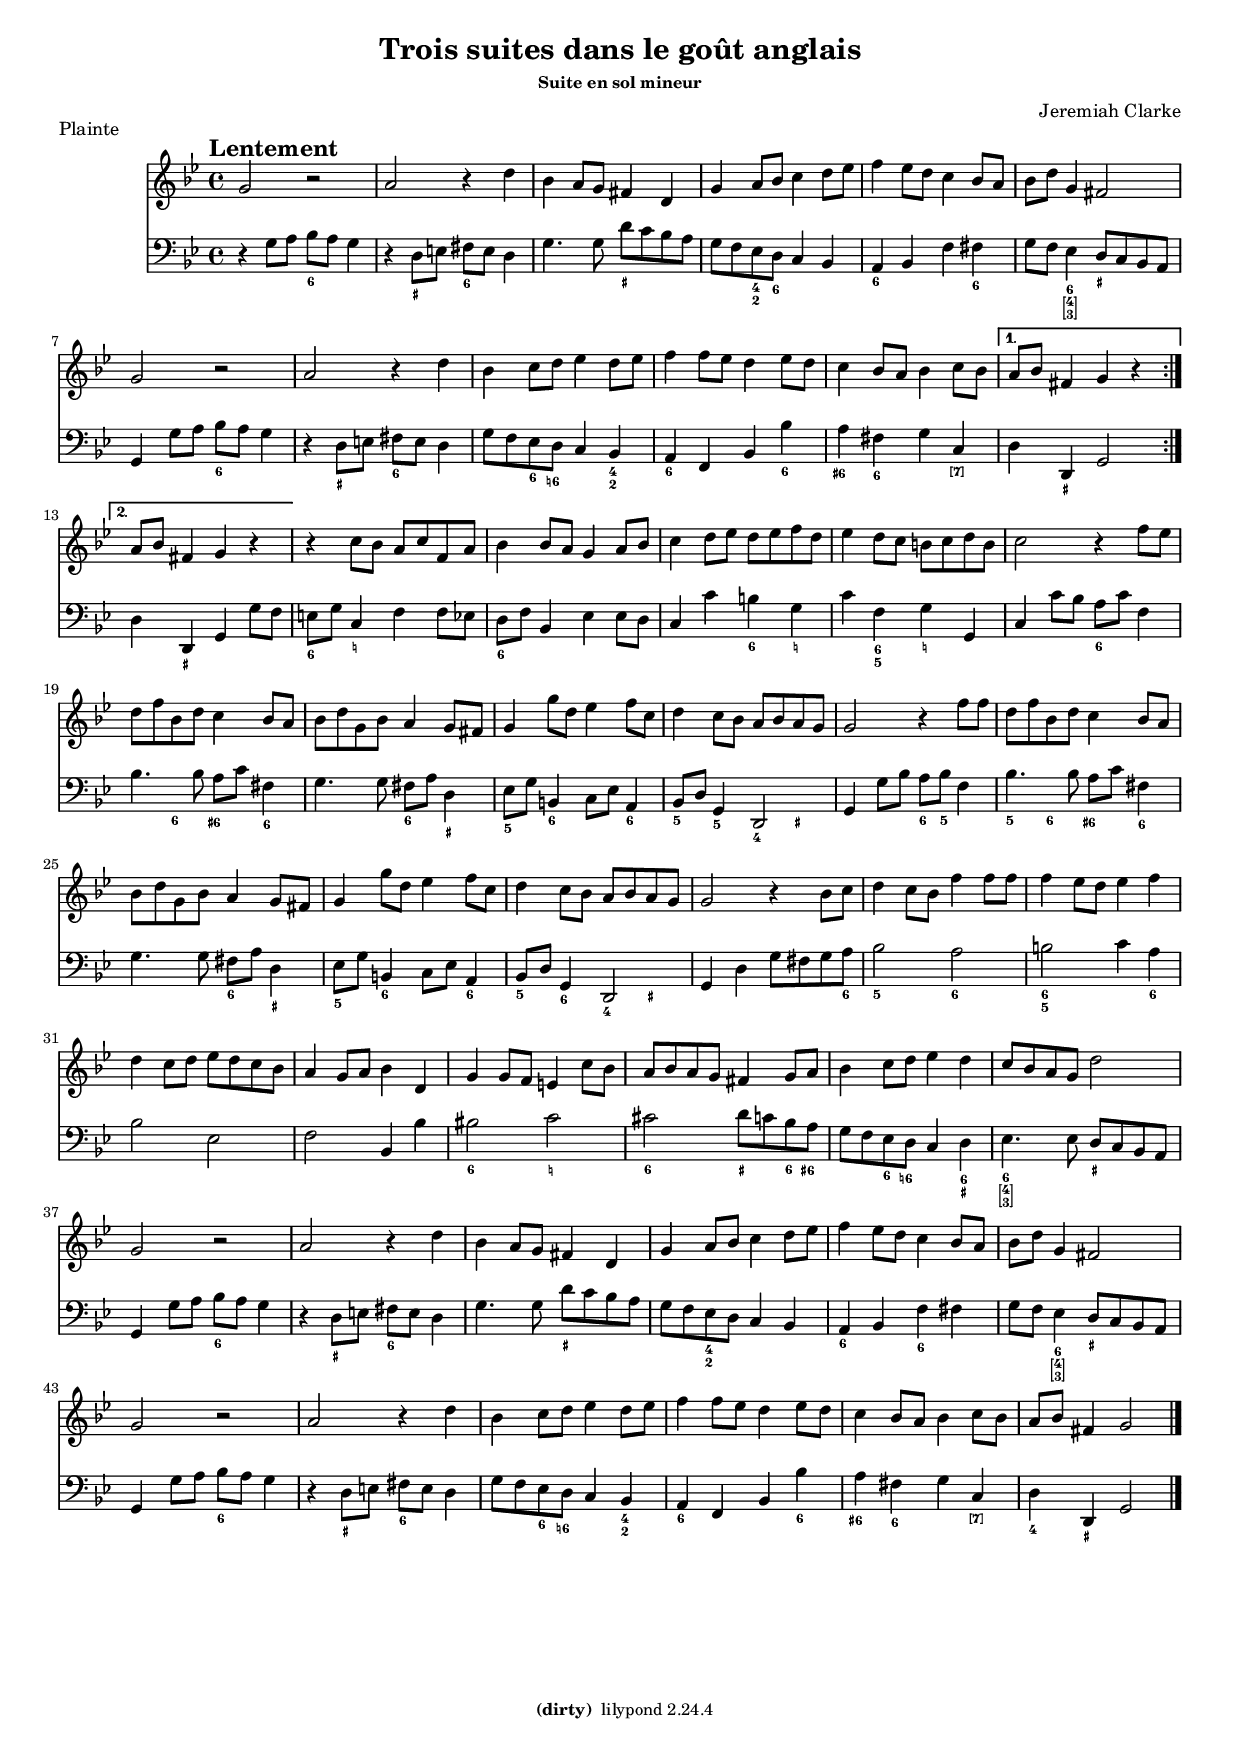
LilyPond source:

\version "2.12.3"

\include "../tagline.ily"

\header {
  title = "Trois suites dans le goût anglais"
  %subtitle = "pour flute à bec soprano ou ténor et basse continue"
  subsubtitle = "Suite en sol mineur"
  composer = "Jeremiah Clarke"
  piece = "Plainte"
}

\paper {
  #(set-paper-size "a4")
  %annotate-spacing = ##t
  between-system-padding = #0.1
  oddFooterMarkup = \gitTagline
  evenFooterMarkup = \gitTagline
}

tempoMark = {
  \once \override Score.RehearsalMark #'self-alignment-X = #LEFT
  \once \override Score.RehearsalMark #'break-align-symbols = #'(time-signature key-signature)
  \once \override Staff.TimeSignature #'break-align-anchor-alignment = #LEFT
  \mark \markup \bold "Lentement"
}

global = {
  \tempoMark
  \key g \minor
  \time 4/4
}

sopranoRecorder = \relative c'' {
  \global
  \transposition c''
  
  \repeat volta 2 {
    g2 r
    a2 r4 d
    bes a8 g fis4 d
    g a8 bes c4 d8 ees
    %\break
    
    f4 ees8 d c4 bes8 a
    bes d g,4 fis2
    g r
    a r4 d
    bes c8 d ees4 d8 ees
    %\break
    
    f4 f8 ees d4 ees8 d
    c4 bes8 a bes4 c8 bes
  }
  \alternative {
    { a8 bes fis4 g r }
    { a8 bes fis4 g r }
  }
  r c8 bes a c f, a
  %\break
  
  bes4 bes8 a g4 a8 bes
  c4 d8 ees d ees f d
  ees4 d8 c b c d b
  c2 r4 f8 ees
  %\break
  
  d f bes, d c4 bes8 a
  bes d g, bes a4 g8 fis
  g4 g'8 d ees4 f8 c
  d4 c8 bes a bes a g
  g2 r4 f'8 f
  %\break
  %\pageBreak
  
  d f bes, d c4 bes8 a
  bes d g, bes a4 g8 fis
  g4 g'8 d ees4 f8 c
  d4 c8 bes a bes a g
  g2 r4 bes8 c
  %\break
  
  d4 c8 bes f'4 f8f 
  f4 ees8 d ees4 f
  d c8 d ees d c bes
  a4 g8 a bes4 d,
  g g8 f e4 c'8 bes
  %\break
  
  a bes a g fis4 g8 a
  bes4 c8 d ees4 d 
  c8 bes a g d'2
  g, r
  a r4 d
  %\break
  
  bes a8 g fis4 d
  g a8 bes c4 d8 ees
  f4 ees8 d c4 bes8 a
  bes d g,4 fis2
  g2 r
  %\break
  
  a2 r4 d
  bes c8 d ees4 d8 ees
  f4 f8 ees d4 ees8 d
  c4 bes8 a bes4 c8 bes
  a bes fis4 g2
  \bar "|."
}

bcMusic = \relative c' {
  \global
  \repeat volta 2 {
    r4 g8 a bes a g4
    r d8 e fis e d4
    g4. g8 d' c bes a
    g f ees d c4 bes
    %\break
    
    a bes f' fis 
    g8 f ees4 d8 c bes a 
    g4 g'8 a bes a g4
    r d8 e fis e d4
    g8 f ees d c4 bes
    %\break
    
    a f bes bes'
    a fis g c,
  }
  \alternative {
    { d4 d, g2 }
    { d'4 d, g g'8 f}
  }
  e g c,4 f f8 ees
  %\break
  
  d f bes,4 ees ees8 d 
  c4 c' b g
  c f, g g,
  c c'8 bes a c f,4
  %\break
  
  bes4. bes8 a c fis,4
  g4. g8 fis a d,4
  ees8 g b,4 c8 ees a,4
  bes8 d g,4 d2
  g4 g'8 bes a bes f4
  %\break
  %\pageBreak
  
  bes4. bes8 a c fis,4
  g4. g8 fis a d,4
  ees8 g b,4 c8 ees a,4
  bes8 d g,4 d2
  g4 d' g8fis g a
  %\break
  
  bes2 a
  b c4 a
  bes2 ees,
  f bes,4 bes'
  bis2 c
  %\break
  
  cis d8 c bes a
  g f ees d c4 d
  ees4. ees8 d c bes a
  g4 g'8 a bes a g4
  r d8 e fis e d4
  %\break
  
  g4. g8 d' c bes a 
  g f ees d c4 bes
  a bes f'fis
  g8 f ees4 d8 c bes a
  g4 g'8 a bes a g4
  %\break
  
  r d8 e fis e d4
  g8 f ees d c4 bes
  a f bes bes'
  a fis g c,
  d d, g2
  %\break
  \bar "|."
}

bcFigures = \figuremode {
  \global
  \override Staff.BassFigureAlignmentPositioning #'direction = #DOWN
  s2 <6>8 s4.
  s4 <_+> <6>2
  s <_+>
  s4 <4 2>8 <6> s2
  %\break
  
  <6>4 s s <6>
  s <6 [4 3]> <_+>2 
  s <6>
  s4 <_+> <6> s
  s <6>8 <6!> s4 <4 2>
  %\break
  
  <6> s s <6>
  <6+> <6> s <[7]>
  s <_+> s2
  s4 <_+> s s 
  <6> <_!> s s
  %\break
  
  <6> s <_>2
  s <6>4 <_!>
  s <6 5> <_!> s
  s s <6> s
  %\break
  
  s4 <6> <6+> <6> 
  s2 <6>4 <_+>
  <5> <6>2 <6>4
  <5> <5> <4> <_+>
  s2 <6>8 <5> s4
  %\break
  %\pageBreak
  
  <5>4 <6> <6+> <6>
  s2 <6>4 <_+>
  <5> <6> s <6>
  <5> <6> <4> <_+>
  <_>2.. <6>8
  %\break
  
  <5>2 <6>
  <6 5>2. <6>4
  s1
  s1
  <6>2 <_!>
  %\break
  
  <6>2 <_+>4 <6>8 <6+>
  s s <6> <6!> s4 <6 _+>
  <6 [4 3]>2 <_+>
  s <6>
  s4 <_+> <6> s
  %\break
  
  s2 <_+>
  s4 <4 2> s2
  <6>2 <6>
  s4 <6 [4 3]> <_+>2
  s <6>
  %\break
  
  s4 <_+> <6> s
  s <6>8 <6!> s4 <4 2>
  <6> s s <6>
  <6+> <6> s <[7]>
  <4> <_+> s2
  \bar "|."
}

figBass = \figuremode {
  \global
}

sopranoRecorderPart = \new Staff \with {
  midiInstrument = "recorder"
} \sopranoRecorder

bassoContinuoPart = \new Staff \with {
  midiInstrument = "cello"
} << \clef bass \bcMusic \bcFigures >>

bassFiguresPart = \new FiguredBass \figBass

  #(set-global-staff-size 16)
\score {
  <<
    \sopranoRecorderPart
    \bassoContinuoPart
    \bassFiguresPart
  >>
  \layout { }
  \midi {
    \context {
      \Score
      tempoWholesPerMinute = #(ly:make-moment 100 4)
    }
  }
}
